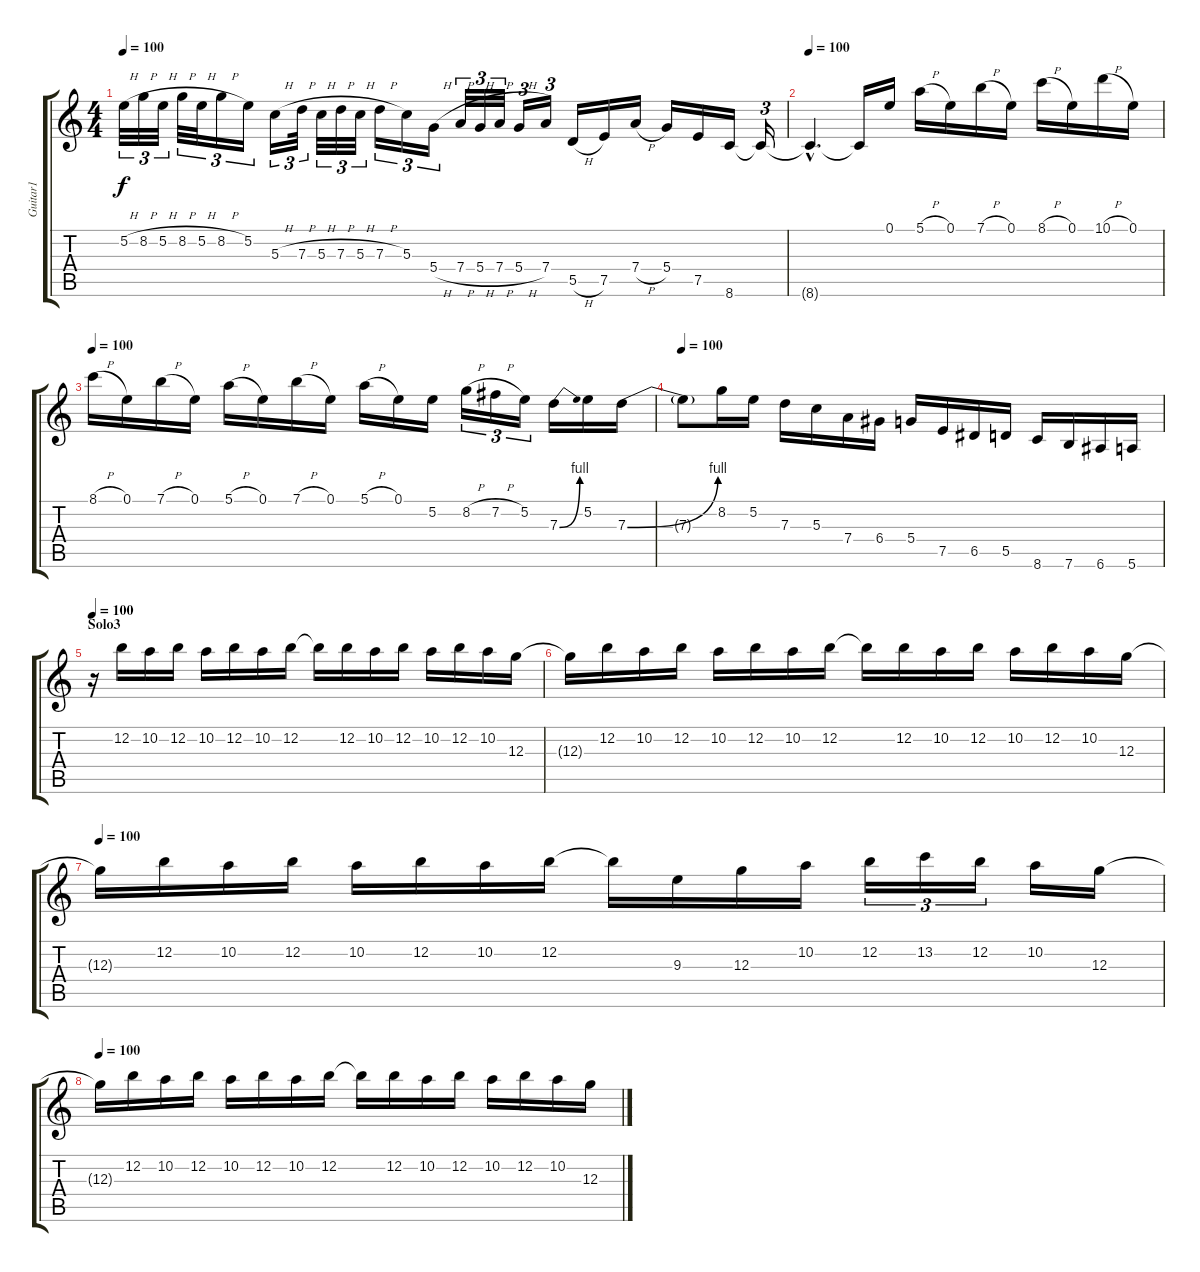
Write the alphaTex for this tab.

\track ("Guitar1" "Guitar1") {instrument distortionguitar}
\staff {score tabs}
\tuning (E4 B3 G3 D3 A2 E2) {hide}
\ts (4 4)
\tempo 100
\clef g2
\ks c
5.2{h}.32{tu (3 2) dy f} 8.2{h}.32{tu (3 2)} 5.2{h}.32{tu (3 2)} 8.2{h}.32{tu (3 2)} 5.2{h}.32{tu (3 2)} 8.2{h}.16{tu (3 2)} 5.2.16{tu (3 2)} 5.3{h}.16{tu (3 2)} 7.3{h}.32{tu (3 2)} 5.3{h}.32{tu (3 2)} 7.3{h}.32{tu (3 2)} 5.3{h}.32{tu (3 2)} 7.3{h}.16{tu (3 2)} 5.3.16{tu (3 2)} 5.4{h}.16{tu (3 2)} 7.4{h}.32{tu (3 2)} 5.4{h}.32{tu (3 2)} 7.4{h}.32{tu (3 2)} 5.4{h}.16{tu (3 2)} 7.4.16{tu (3 2)} 5.5{h}.16 7.5.16 7.4{h}.16 5.4.16 7.5.16 8.6.16 8.6{t}.16{tu (3 2)} |
\tempo 100
8.6{hac t}.4{d} 8.6{t}.16 0.1.16 5.1{h}.16 0.1.16 7.1{h}.16 0.1.16 8.1{h}.16 0.1.16 10.1{h}.16 0.1.16 |
\tempo 100
8.1{h}.16 0.1.16 7.1{h}.16 0.1.16 5.1{h}.16 0.1.16 7.1{h}.16 0.1.16 5.1{h}.16 0.1.16 5.2.16 8.2{h}.16{tu (3 2)} 7.2{h}.16{tu (3 2)} 5.2.16{tu (3 2)} 7.3{be (bend 0 0 60 4)}.16 5.2.16 7.3{be (bend 0 0 60 4)}.16 |
\tempo 100
7.3{t}.8 8.2.16 5.2.16 7.3.16 5.3.16 7.4.16 6.4.16 5.4.16 7.5.16 6.5.16 5.5.16 8.6.16 7.6.16 6.6.16 5.6.16 |
\section ("" "Solo3")
\tempo 100
r.16 12.2.16 10.2.16 12.2.16 10.2.16 12.2.16 10.2.16 12.2.16 12.2{t}.16 12.2.16 10.2.16 12.2.16 10.2.16 12.2.16 10.2.16 12.3.16 |
12.3{t}.16 12.2.16 10.2.16 12.2.16 10.2.16 12.2.16 10.2.16 12.2.16 12.2{t}.16 12.2.16 10.2.16 12.2.16 10.2.16 12.2.16 10.2.16 12.3.16 |
\tempo 100
12.3{t}.16 12.2.16 10.2.16 12.2.16 10.2.16 12.2.16 10.2.16 12.2.16 12.2{t}.16 9.3.16 12.3.16 10.2.16 12.2.16{tu (3 2)} 13.2.16{tu (3 2)} 12.2.16{tu (3 2)} 10.2.16 12.3.16 |
\tempo 100
12.3{t}.16 12.2.16 10.2.16 12.2.16 10.2.16 12.2.16 10.2.16 12.2.16 12.2{t}.16 12.2.16 10.2.16 12.2.16 10.2.16 12.2.16 10.2.16 12.3.16
